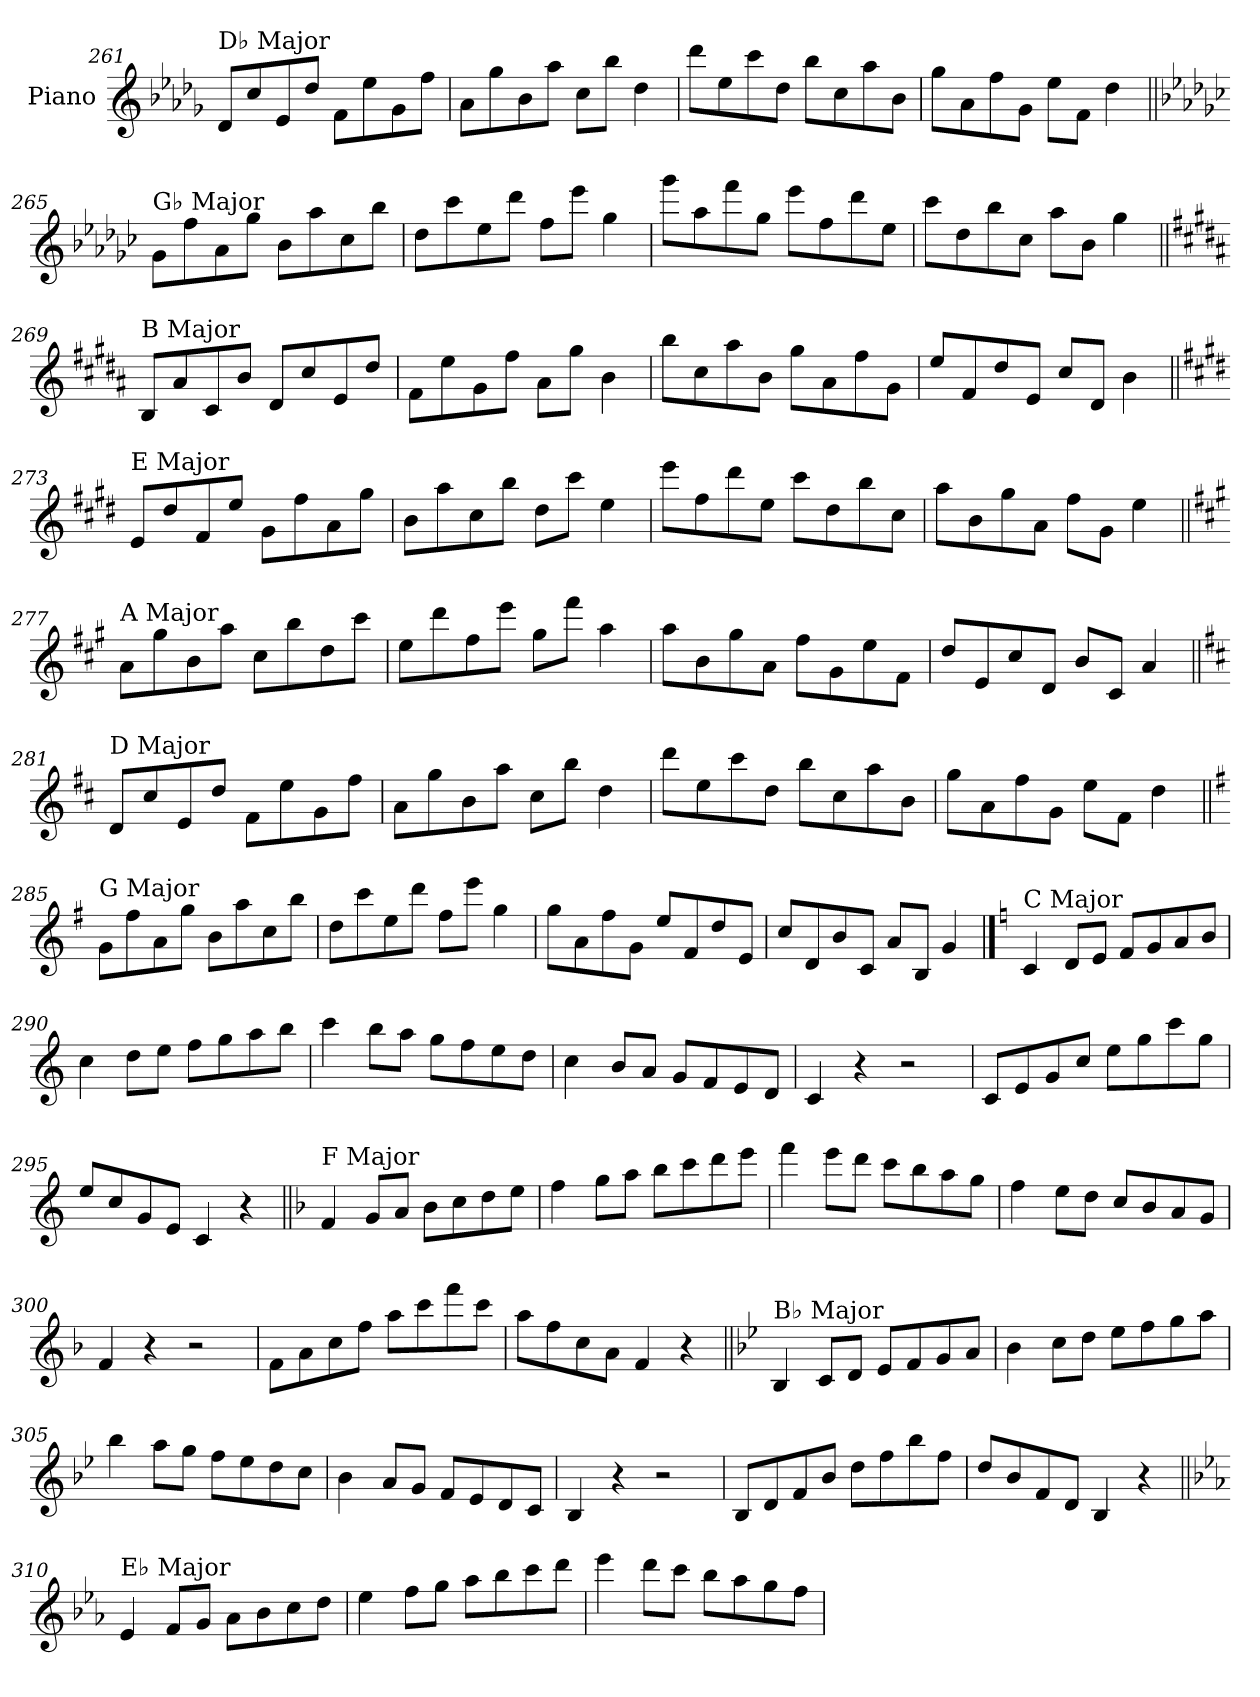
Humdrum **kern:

**kern
*part1
*staff1
*I"Piano
*I'Pno.
!!LO:LB:g=z
*clefG2
*k[b-e-a-d-g-]
=261
!LO:TX:a:t=D♭ Major
8d-/L
8cc/
8e-/
8dd-/J
8f\L
8ee-\
8g-\
8ff\J
=262
8a-\L
8gg-\
8b-\
8aa-\J
8cc\L
8bb-\J
4dd-\
=263
8ddd-\L
8ee-\
8ccc\
8dd-\J
8bb-\L
8cc\
8aa-\
8b-\J
=264
8gg-\L
8a-\
8ff\
8g-\J
8ee-\L
8f\J
4dd-\
!!LO:LB:g=z
=265||
*k[b-e-a-d-g-c-]
!LO:TX:a:t=G♭ Major
8g-\L
8ff\
8a-\
8gg-\J
8b-\L
8aa-\
8cc-\
8bb-\J
=266
8dd-\L
8ccc-\
8ee-\
8ddd-\J
8ff\L
8eee-\J
4gg-\
=267
8ggg-\L
8aa-\
8fff\
8gg-\J
8eee-\L
8ff\
8ddd-\
8ee-\J
=268
8ccc-\L
8dd-\
8bb-\
8cc-\J
8aa-\L
8b-\J
4gg-\
!!LO:LB:g=z
=269||
*k[f#c#g#d#a#]
!LO:TX:a:t=B Major
8B/L
8a#/
8c#/
8b/J
8d#/L
8cc#/
8e/
8dd#/J
=270
8f#\L
8ee\
8g#\
8ff#\J
8a#\L
8gg#\J
4b\
=271
8bb\L
8cc#\
8aa#\
8b\J
8gg#\L
8a#\
8ff#\
8g#\J
=272
8ee/L
8f#/
8dd#/
8e/J
8cc#/L
8d#/J
4b\
!!LO:LB:g=z
=273||
*k[f#c#g#d#]
!LO:TX:a:t=E Major
8e/L
8dd#/
8f#/
8ee/J
8g#\L
8ff#\
8a\
8gg#\J
=274
8b\L
8aa\
8cc#\
8bb\J
8dd#\L
8ccc#\J
4ee\
=275
8eee\L
8ff#\
8ddd#\
8ee\J
8ccc#\L
8dd#\
8bb\
8cc#\J
=276
8aa\L
8b\
8gg#\
8a\J
8ff#\L
8g#\J
4ee\
!!LO:LB:g=z
=277||
*k[f#c#g#]
!LO:TX:a:t=A Major
8a\L
8gg#\
8b\
8aa\J
8cc#\L
8bb\
8dd\
8ccc#\J
=278
8ee\L
8ddd\
8ff#\
8eee\J
8gg#\L
8fff#\J
4aa\
=279
8aa\L
8b\
8gg#\
8a\J
8ff#\L
8g#\
8ee\
8f#\J
=280
8dd/L
8e/
8cc#/
8d/J
8b/L
8c#/J
4a/
!!LO:LB:g=z
=281||
*k[f#c#]
!LO:TX:a:t=D Major
8d/L
8cc#/
8e/
8dd/J
8f#\L
8ee\
8g\
8ff#\J
=282
8a\L
8gg\
8b\
8aa\J
8cc#\L
8bb\J
4dd\
=283
8ddd\L
8ee\
8ccc#\
8dd\J
8bb\L
8cc#\
8aa\
8b\J
=284
8gg\L
8a\
8ff#\
8g\J
8ee\L
8f#\J
4dd\
!!LO:LB:g=z
=285||
*k[f#]
!LO:TX:a:t=G Major
8g\L
8ff#\
8a\
8gg\J
8b\L
8aa\
8cc\
8bb\J
=286
8dd\L
8ccc\
8ee\
8ddd\J
8ff#\L
8eee\J
4gg\
=287
8gg\L
8a\
8ff#\
8g\J
8ee/L
8f#/
8dd/
8e/J
=288
8cc/L
8d/
8b/
8c/J
8a/L
8B/J
4g/
!!LO:PB:g=z
==289
*k[]
!LO:TX:a:t=C Major
4c/
8d/L
8e/J
8f/L
8g/
8a/
8b/J
=290
4cc\
8dd\L
8ee\J
8ff\L
8gg\
8aa\
8bb\J
=291
4ccc\
8bb\L
8aa\J
8gg\L
8ff\
8ee\
8dd\J
=292
4cc\
8b/L
8a/J
8g/L
8f/
8e/
8d/J
=293
4c/
4r
2r
=294
8c/L
8e/
8g/
8cc/J
8ee\L
8gg\
8ccc\
8gg\J
=295
8ee/L
8cc/
8g/
8e/J
4c/
4r
!!LO:LB:g=z
=296||
*k[b-]
!LO:TX:a:t=F Major
4f/
8g/L
8a/J
8b-\L
8cc\
8dd\
8ee\J
=297
4ff\
8gg\L
8aa\J
8bb-\L
8ccc\
8ddd\
8eee\J
=298
4fff\
8eee\L
8ddd\J
8ccc\L
8bb-\
8aa\
8gg\J
=299
4ff\
8ee\L
8dd\J
8cc/L
8b-/
8a/
8g/J
=300
4f/
4r
2r
=301
8f\L
8a\
8cc\
8ff\J
8aa\L
8ccc\
8fff\
8ccc\J
=302
8aa\L
8ff\
8cc\
8a\J
4f/
4r
!!LO:LB:g=z
=303||
*k[b-e-]
!LO:TX:a:t=B♭ Major
4B-/
8c/L
8d/J
8e-/L
8f/
8g/
8a/J
=304
4b-\
8cc\L
8dd\J
8ee-\L
8ff\
8gg\
8aa\J
=305
4bb-\
8aa\L
8gg\J
8ff\L
8ee-\
8dd\
8cc\J
=306
4b-\
8a/L
8g/J
8f/L
8e-/
8d/
8c/J
=307
4B-/
4r
2r
=308
8B-/L
8d/
8f/
8b-/J
8dd\L
8ff\
8bb-\
8ff\J
=309
8dd/L
8b-/
8f/
8d/J
4B-/
4r
!!LO:LB:g=z
=310||
*k[b-e-a-]
!LO:TX:a:t=E♭ Major
4e-/
8f/L
8g/J
8a-\L
8b-\
8cc\
8dd\J
=311
4ee-\
8ff\L
8gg\J
8aa-\L
8bb-\
8ccc\
8ddd\J
=312
4eee-\
8ddd\L
8ccc\J
8bb-\L
8aa-\
8gg\
8ff\J
=
*-
